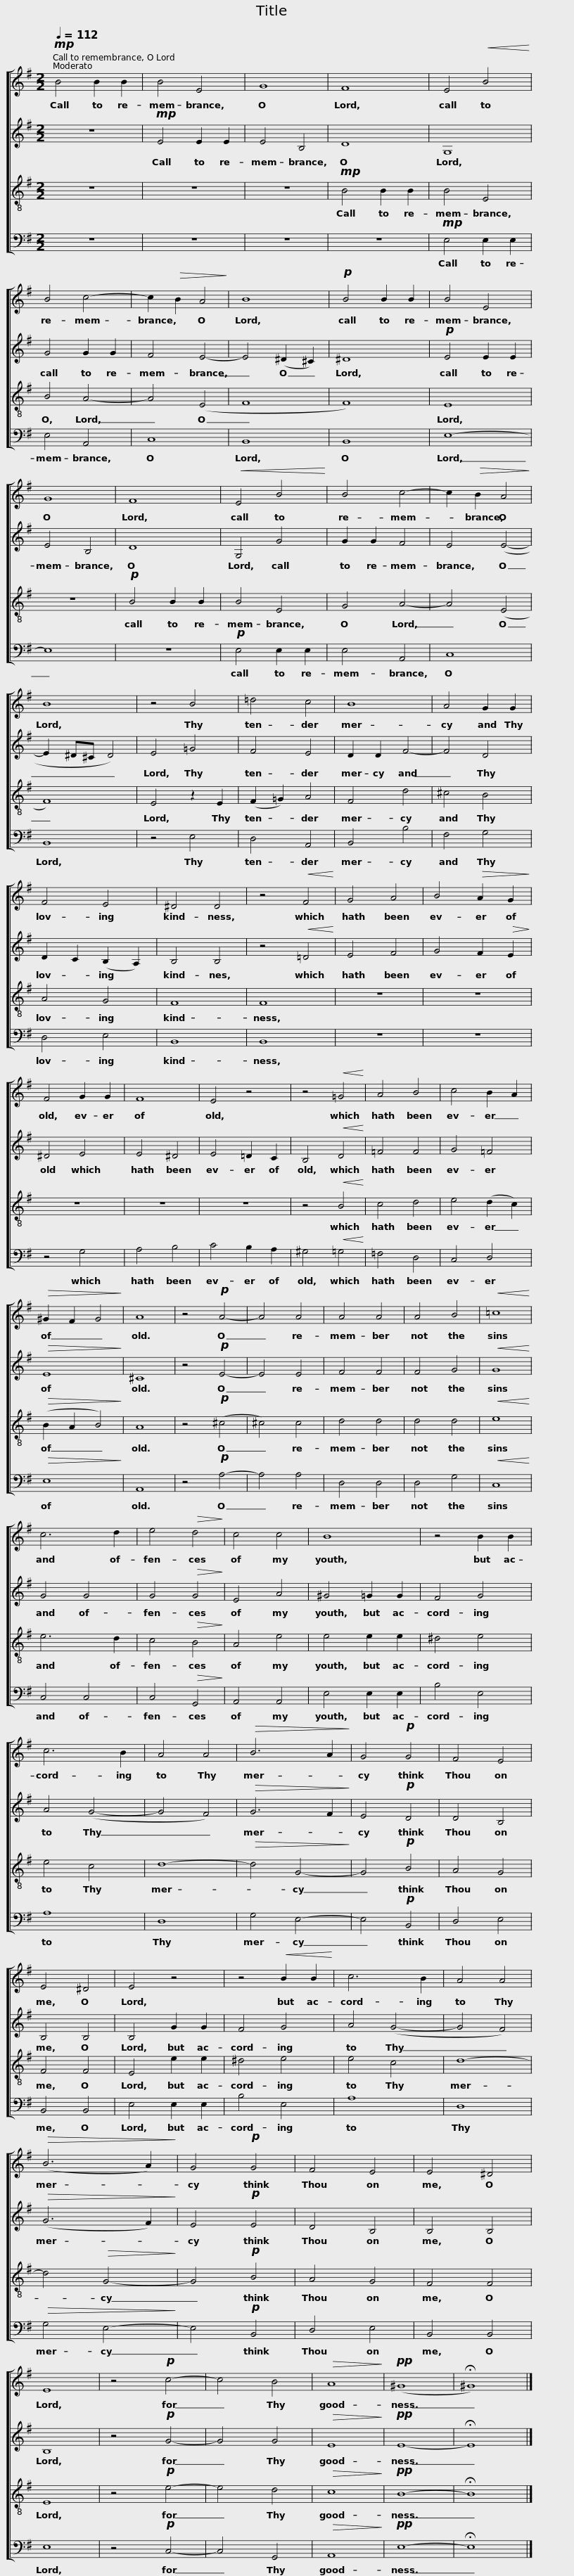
X:1
%%score [ 1 2 3 4 ]
L:1/8
Q:1/4=112
M:2/2
I:linebreak $
K:G
V:1 treble
V:2 treble
V:3 treble-8
V:4 bass
V:1
!mp! B4 B2 B2 | B4 E4 | G8 | F8 | E4!<(! B4!<)! | %5
 B4 c4- | c2!>(! B2 A4!>)! | B8 |!p! B4 B2 B2 |$ B4 E4 | %10
 G8 | F8 |!<(! E4 B4!<)! | B4 c4- | c2!>(! B2 A4!>)! | %15
 B8 | z4 B4 | =d4 c4 |$ B8 | A4 G2 G2 | %20
 F4 E4 | ^D4 D4 | z4!<(! F4!<)! | G4 A4 | B4!>(! A2 G2!>)! | %25
 F4 G2 G2 | F8 | E4 z4 | z4!<(! =G4!<)! |$ A4 B4 | %30
 c4 B2 A2 |!>(! ^G2 F2 G4!>)! | A8 | z4!p! A4- | A4 A4 | %35
 A4 A4 | A4 B4 |!<(! =c8!<)! | c6 d2 | e4!>(! d4!>)! | %40
 c4 c4 | B8 | z4 B2 B2 |$ c6 B2 | A4 A4 | %45
!>(! B6 A2!>)! | G4!p! G4 | F4 E4 | E4 ^D4 | E4 z4 | %50
 z4!<(! B2 B2!<)! | c6 B2 | A4 A4 |!>(! (B6 A2)!>)! | G4!p! G4 |$ %55
 F4 E4 | E4 ^D4 | E8 | z4!p! c4- | c4 B4 | %60
!>(! A8!>)! |!pp! (^G8 | !fermata!^G8) |] %63
V:2
 z8 |!mp! E4 E2 E2 | E4 B,4 | D8 | G,8 | %5
 G4 G2 G2 | F4 E4- | E4 (^D2 ^C2) | ^D8 |$!p! E4 E2 E2 | %10
 E4 B,4 | D8 | G,4 G4 | G2 G2 F4 | E4 (E4- | %15
 E2 ^D^C D4) | E4 =G4 | F4 E4 |$ D2 D2 F4- | F4 D4 | %20
 D2 C2 (B,2 A,2) | B,4 B,4 | z4!<(! =D4!<)! | E4 F4 | G4 F2!>(! E2!>)! | %25
 ^D4 E4 | E4 ^D4 | E4 =D2 C2 | B,4!<(! D4!<)! |$ =F4 F4 | %30
 G4 =F4 |!>(! E8!>)! | ^C8 | z4!p! E4- | E4 E4 | %35
 F4 F4 | F4 G4 |!<(! G8!<)! | G4 G4 | G4!>(! G4!>)! | %40
 E4 A4 | ^G4 =G2 G2 | F4 G4 |$ A4 (G4- | G4 F4) | %45
!>(! G6 F2!>)! | E4!p! D4 | D4 B,4 | B,4 B,4 | B,4 G2 G2 | %50
 F4 G4 | A4 (G4- | G4 F4) |!>(! (G6 F2)!>)! | E4!p! E4 |$ %55
 D4 B,4 | B,4 B,4 | B,8 | z4!p! G4- | G4 G4 | %60
!>(! E8!>)! |!pp! E8- | !fermata!E8 |] %63
V:3
 z8 | z8 | z8 |!mp! B4 B2 B2 | B4 E4 | %5
 B4 A4- | A4 (E4 | F8 | F8) |$ E8 | %10
 z8 |!p! B4 B2 B2 | B4 E4 | G4 A4- | A4 (E4 | %15
 F8) | E4 z2 E2 | (F2 =G2) A4 |$ F4 d4 | ^c4 B4 | %20
 A4 G4 | F8 | F8 | z8 | z8 | %25
 z8 | z8 | z8 | z4!<(! B4!<)! |$ c4 d4 | %30
 e4 (d2 c2) |!>(! (B2 A2 B4)!>)! | A8 | z4!p! (^c4 | ^c4) c4 | %35
 d4 d4 | d4 d4 |!<(! e8!<)! | e6 d2 | c4!>(! B4!>)! | %40
 A4 e4 | e4 e2 e2 | ^d4 e4 |$ e4 c4 | d8- | %45
!>(! d4 G4-!>)! | G4!p! B4 | A4 G4 | F4 F4 | E4 e2 e2 | %50
 ^d4 e4 | e4 c4 | d8- | d4!>(! G4-!>)! | G4!p! B4 |$ %55
 A4 G4 | F4 F4 | E8 | z4!p! e4- | e4 d4 | %60
!>(! c8!>)! |!pp! B8- | !fermata!B8 |] %63
V:4
 z8 | z8 | z8 | z8 |!mp! E,4 E,2 E,2 | %5
 E,4 A,,4 | C,8 | B,,8 | B,,8 |$ E,8- | %10
 E,8 | z8 |!p! E,4 E,2 E,2 | E,4 A,,4 | C,8 | %15
 B,,8 | z4 E,4 | D,4 A,,4 |$ B,,4 B,4 | F,4 G,4 | %20
 D,4 E,4 | B,,8 | B,,8 | z8 | z8 | %25
 z4 G,4 | A,4 B,4 | C4 B,2 A,2 | ^G,4!<(! =G,4!<)! |$ =F,4 D,4 | %30
 C,4 D,4 |!>(! E,8!>)! | A,,8 | z4!p! A,4- | A,4 A,4 | %35
 D,4 D,4 | D,4 G,4 |!<(! C,8!<)! | C,4 C,4 | C,4!>(! G,,4!>)! | %40
 A,,4 A,,4 | E,4 E,2 E,2 | B,4 E,4 |$ A,8 | D,8 | %45
 G,4 E,4- | E,4!p! B,,4 | D,4 E,4 | B,,4 B,,4 | E,4 E,2 E,2 | %50
 B,4 E,4 | A,8 | D,8 |!>(! G,4 E,4-!>)! | E,4!p! B,,4 |$ %55
 D,4 E,4 | B,,4 B,,4 | E,8 | z4!p! C,4- | C,4 G,,4 | %60
!>(! A,,8!>)! |!pp! E,8- | !fermata!E,8 |] %63
